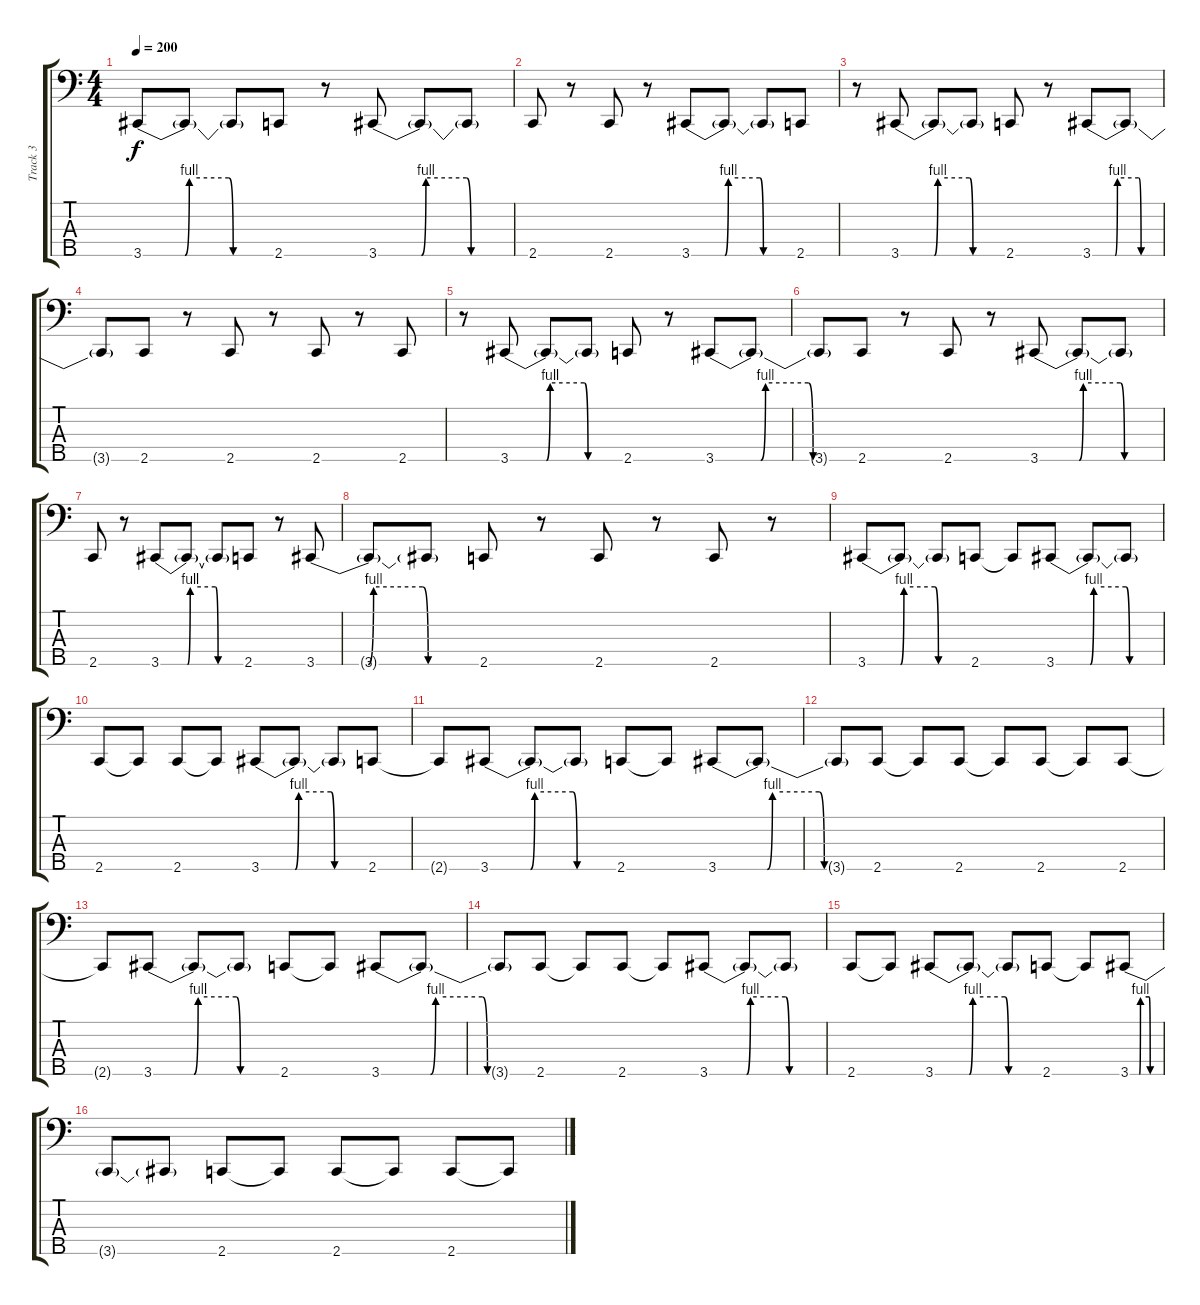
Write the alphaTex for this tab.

\track ("Track 3" "Track 3") {instrument electricbassfinger}
\staff {score tabs}
\tuning (Gb2 Db2 Ab1 Eb1 Bb0) {hide}
\ts (4 4)
\tempo 200
\clef f4
\ks c
3.5{be (custom 0 0 19 0 21 4 39 4 41 0 60 0)}.8{dy f} 3.5{t}.8 3.5{t}.8 2.5.8 r.8 3.5{be (custom 0 0 19 0 21 4 39 4 41 0 60 0)}.8 3.5{t}.8 3.5{t}.8 |
2.5.8 r.8 2.5.8 r.8 3.5{be (custom 0 0 19 0 21 4 39 4 41 0 60 0)}.8 3.5{t}.8 3.5{t}.8 2.5.8 |
r.8 3.5{be (custom 0 0 19 0 21 4 39 4 41 0 60 0)}.8 3.5{t}.8 3.5{t}.8 2.5.8 r.8 3.5{be (custom 0 0 19 0 21 4 39 4 41 0 60 0)}.8 3.5{t}.8 |
3.5{t}.8 2.5.8 r.8 2.5.8 r.8 2.5.8 r.8 2.5.8 |
r.8 3.5{be (custom 0 0 19 0 21 4 39 4 41 0 60 0)}.8 3.5{t}.8 3.5{t}.8 2.5.8 r.8 3.5{be (custom 0 0 19 0 21 4 39 4 41 0 60 0)}.8 3.5{t}.8 |
3.5{t}.8 2.5.8 r.8 2.5.8 r.8 3.5{be (custom 0 0 19 0 21 4 39 4 41 0 60 0)}.8 3.5{t}.8 3.5{t}.8 |
2.5.8 r.8 3.5{be (custom 0 0 19 0 21 4 39 4 41 0 60 0)}.8 3.5{t}.8 3.5{t}.8 2.5.8 r.8 3.5{be (custom 0 0 19 0 21 4 39 4 41 0 60 0)}.8 |
3.5{t}.8 3.5{t}.8 2.5.8 r.8 2.5.8 r.8 2.5.8 r.8 |
3.5{be (custom 0 0 19 0 21 4 39 4 41 0 60 0)}.8 3.5{t}.8 3.5{t}.8 2.5.8 2.5{t}.8 3.5{be (custom 0 0 19 0 21 4 39 4 41 0 60 0)}.8 3.5{t}.8 3.5{t}.8 |
2.5.8 2.5{t}.8 2.5.8 2.5{t}.8 3.5{be (custom 0 0 19 0 21 4 39 4 41 0 60 0)}.8 3.5{t}.8 3.5{t}.8 2.5.8 |
2.5{t}.8 3.5{be (custom 0 0 19 0 21 4 39 4 41 0 60 0)}.8 3.5{t}.8 3.5{t}.8 2.5.8 2.5{t}.8 3.5{be (custom 0 0 19 0 21 4 39 4 41 0 60 0)}.8 3.5{t}.8 |
3.5{t}.8 2.5.8 2.5{t}.8 2.5.8 2.5{t}.8 2.5.8 2.5{t}.8 2.5.8 |
2.5{t}.8 3.5{be (custom 0 0 19 0 21 4 39 4 41 0 60 0)}.8 3.5{t}.8 3.5{t}.8 2.5.8 2.5{t}.8 3.5{be (custom 0 0 19 0 21 4 39 4 41 0 60 0)}.8 3.5{t}.8 |
3.5{t}.8 2.5.8 2.5{t}.8 2.5.8 2.5{t}.8 3.5{be (custom 0 0 19 0 21 4 39 4 41 0 60 0)}.8 3.5{t}.8 3.5{t}.8 |
2.5.8 2.5{t}.8 3.5{be (custom 0 0 19 0 21 4 39 4 41 0 60 0)}.8 3.5{t}.8 3.5{t}.8 2.5.8 2.5{t}.8 3.5{be (custom 0 0 19 0 21 4 39 4 41 0 60 0)}.8 |
3.5{t}.8 3.5{t}.8 2.5.8 2.5{t}.8 2.5.8 2.5{t}.8 2.5.8 2.5{t}.8
